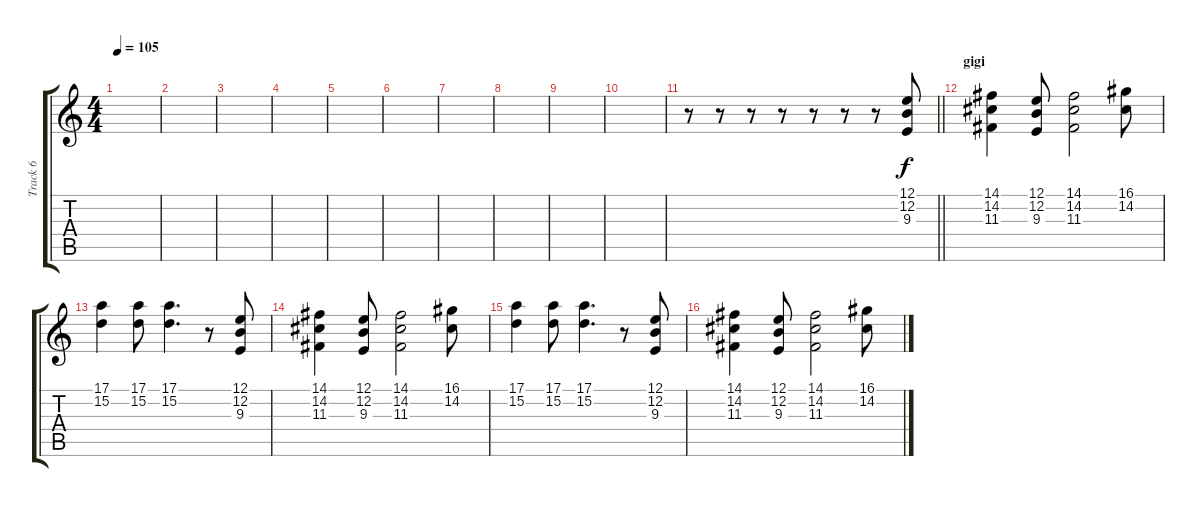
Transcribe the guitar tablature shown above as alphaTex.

\track ("Track 6" "Track 6") {instrument drawbarorgan}
\staff {score tabs}
\tuning (E4 B3 G3 D3 A2 E2) {hide}
\ts (4 4)
\tempo 105
\clef g2
\ks c
|
|
|
|
|
|
|
|
|
|
\barLineRight lightlight
r.8 r.8 r.8 r.8 r.8 r.8 r.8 (12.1 12.2 9.3).8 |
\section ("" "gigi")
(14.1 14.2 11.3).4 (12.1 12.2 9.3).8 (14.1 14.2 11.3).2 (16.1 14.2).8 |
(17.1 15.2).4 (17.1 15.2).8 (17.1 15.2).4{d} r.8 (12.1 12.2 9.3).8 |
(14.1 14.2 11.3).4 (12.1 12.2 9.3).8 (14.1 14.2 11.3).2 (16.1 14.2).8 |
(17.1 15.2).4 (17.1 15.2).8 (17.1 15.2).4{d} r.8 (12.1 12.2 9.3).8 |
(14.1 14.2 11.3).4 (12.1 12.2 9.3).8 (14.1 14.2 11.3).2 (16.1 14.2).8
